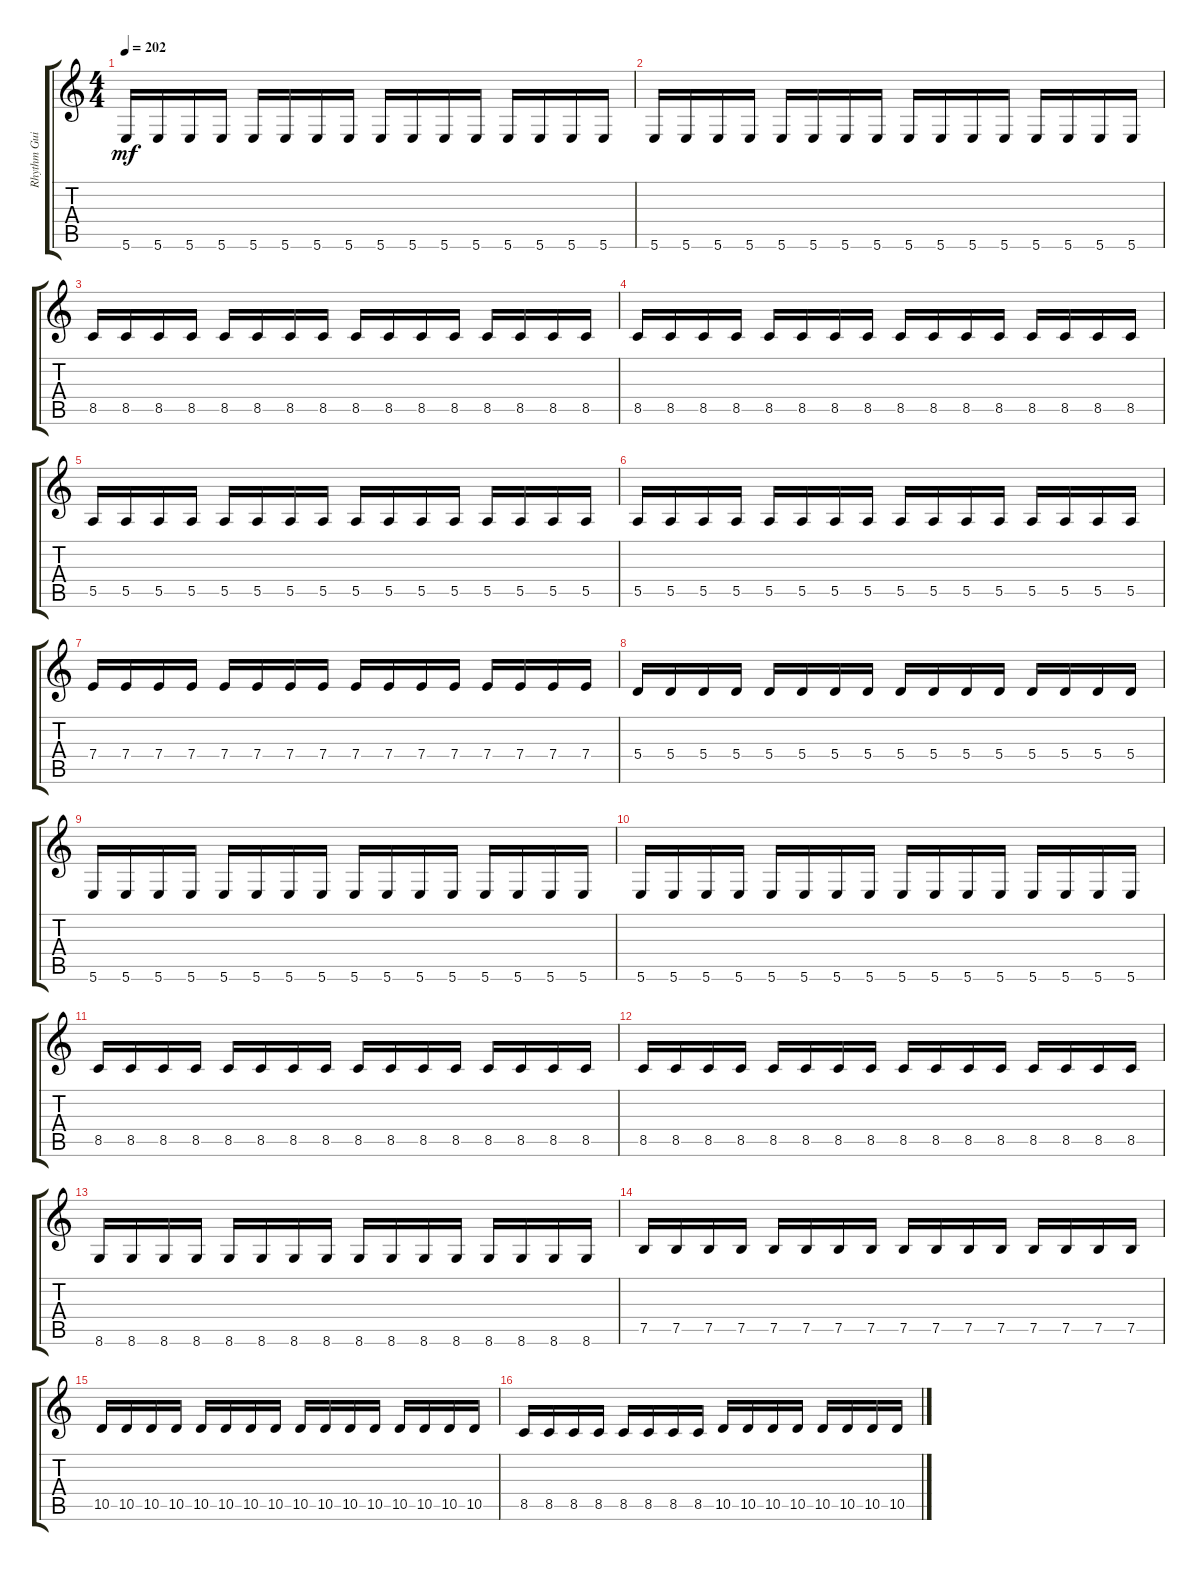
\track ("Rhythm Guitar" "Rhythm Gui") {instrument distortionguitar}
\staff {score tabs}
\tuning (B3 Gb3 D3 A2 E2 B1) {hide}
\ts (4 4)
\tempo 202
\clef g2
\ks c
5.6.16{dy mf} 5.6.16 5.6.16 5.6.16 5.6.16 5.6.16 5.6.16 5.6.16 5.6.16 5.6.16 5.6.16 5.6.16 5.6.16 5.6.16 5.6.16 5.6.16 |
5.6.16 5.6.16 5.6.16 5.6.16 5.6.16 5.6.16 5.6.16 5.6.16 5.6.16 5.6.16 5.6.16 5.6.16 5.6.16 5.6.16 5.6.16 5.6.16 |
8.5.16 8.5.16 8.5.16 8.5.16 8.5.16 8.5.16 8.5.16 8.5.16 8.5.16 8.5.16 8.5.16 8.5.16 8.5.16 8.5.16 8.5.16 8.5.16 |
8.5.16 8.5.16 8.5.16 8.5.16 8.5.16 8.5.16 8.5.16 8.5.16 8.5.16 8.5.16 8.5.16 8.5.16 8.5.16 8.5.16 8.5.16 8.5.16 |
5.5.16 5.5.16 5.5.16 5.5.16 5.5.16 5.5.16 5.5.16 5.5.16 5.5.16 5.5.16 5.5.16 5.5.16 5.5.16 5.5.16 5.5.16 5.5.16 |
5.5.16 5.5.16 5.5.16 5.5.16 5.5.16 5.5.16 5.5.16 5.5.16 5.5.16 5.5.16 5.5.16 5.5.16 5.5.16 5.5.16 5.5.16 5.5.16 |
7.4.16 7.4.16 7.4.16 7.4.16 7.4.16 7.4.16 7.4.16 7.4.16 7.4.16 7.4.16 7.4.16 7.4.16 7.4.16 7.4.16 7.4.16 7.4.16 |
5.4.16 5.4.16 5.4.16 5.4.16 5.4.16 5.4.16 5.4.16 5.4.16 5.4.16 5.4.16 5.4.16 5.4.16 5.4.16 5.4.16 5.4.16 5.4.16 |
5.6.16 5.6.16 5.6.16 5.6.16 5.6.16 5.6.16 5.6.16 5.6.16 5.6.16 5.6.16 5.6.16 5.6.16 5.6.16 5.6.16 5.6.16 5.6.16 |
5.6.16 5.6.16 5.6.16 5.6.16 5.6.16 5.6.16 5.6.16 5.6.16 5.6.16 5.6.16 5.6.16 5.6.16 5.6.16 5.6.16 5.6.16 5.6.16 |
8.5.16 8.5.16 8.5.16 8.5.16 8.5.16 8.5.16 8.5.16 8.5.16 8.5.16 8.5.16 8.5.16 8.5.16 8.5.16 8.5.16 8.5.16 8.5.16 |
8.5.16 8.5.16 8.5.16 8.5.16 8.5.16 8.5.16 8.5.16 8.5.16 8.5.16 8.5.16 8.5.16 8.5.16 8.5.16 8.5.16 8.5.16 8.5.16 |
8.6.16 8.6.16 8.6.16 8.6.16 8.6.16 8.6.16 8.6.16 8.6.16 8.6.16 8.6.16 8.6.16 8.6.16 8.6.16 8.6.16 8.6.16 8.6.16 |
7.5.16 7.5.16 7.5.16 7.5.16 7.5.16 7.5.16 7.5.16 7.5.16 7.5.16 7.5.16 7.5.16 7.5.16 7.5.16 7.5.16 7.5.16 7.5.16 |
10.5.16 10.5.16 10.5.16 10.5.16 10.5.16 10.5.16 10.5.16 10.5.16 10.5.16 10.5.16 10.5.16 10.5.16 10.5.16 10.5.16 10.5.16 10.5.16 |
8.5.16 8.5.16 8.5.16 8.5.16 8.5.16 8.5.16 8.5.16 8.5.16 10.5.16 10.5.16 10.5.16 10.5.16 10.5.16 10.5.16 10.5.16 10.5.16
